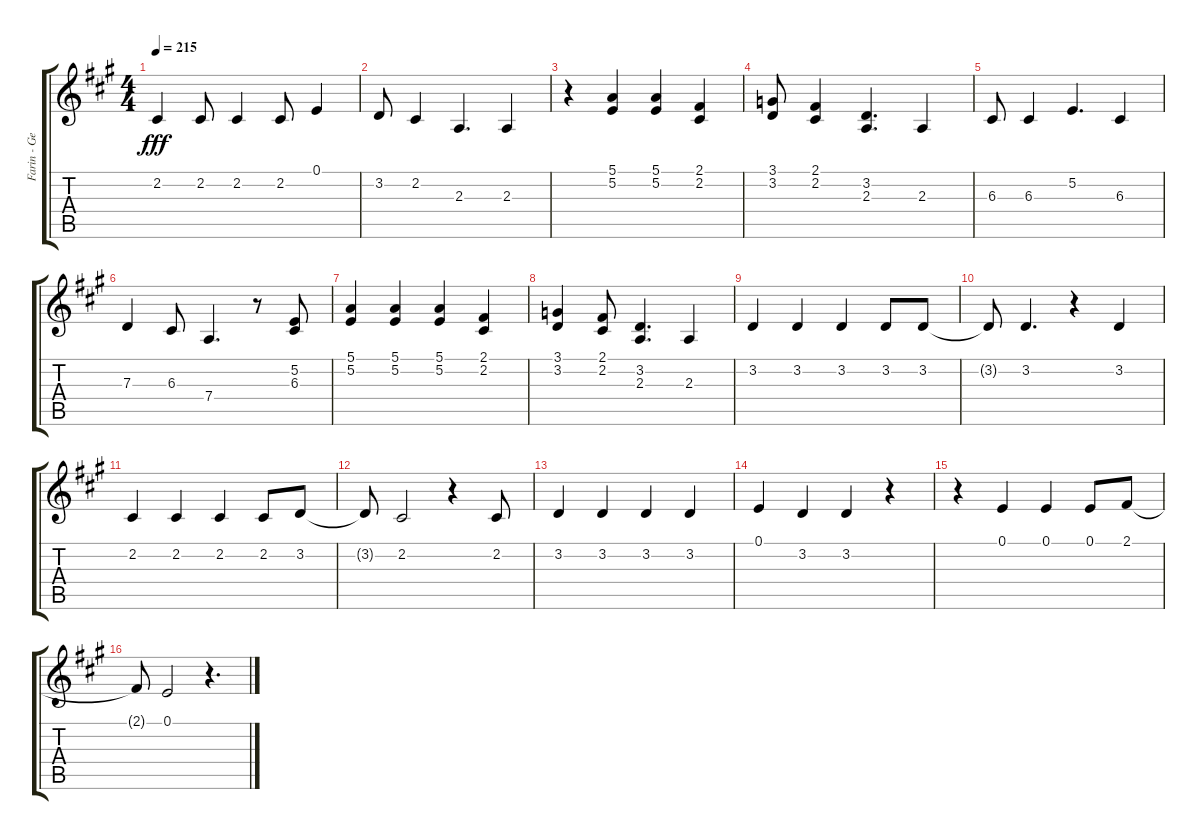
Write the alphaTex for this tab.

\track ("Farin - Gesang" "Farin - Ge") {instrument bassoon}
\staff {score tabs}
\tuning (E4 B3 G3 D3 A2 E2) {hide}
\ts (4 4)
\tempo 215
\clef g2
\ks a
2.2.4{dy fff} 2.2.8 2.2.4 2.2.8 0.1.4 |
3.2.8 2.2.4 2.3.4{d} 2.3.4 |
r.4 (5.1 5.2).4 (5.1 5.2).4 (2.1 2.2).4 |
(3.1 3.2).8 (2.1 2.2).4 (3.2 2.3).4{d} 2.3.4 |
6.3.8 6.3.4 5.2.4{d} 6.3.4 |
7.3.4 6.3.8 7.4.4{d} r.8 (5.2 6.3).8 |
(5.1 5.2).4 (5.1 5.2).4 (5.1 5.2).4 (2.1 2.2).4 |
(3.1 3.2).4 (2.1 2.2).8 (3.2 2.3).4{d} 2.3.4 |
3.2.4 3.2.4 3.2.4 3.2.8 3.2.8 |
3.2{t}.8 3.2.4{d} r.4 3.2.4 |
2.2.4 2.2.4 2.2.4 2.2.8 3.2.8 |
3.2{t}.8 2.2.2 r.4 2.2.8 |
3.2.4 3.2.4 3.2.4 3.2.4 |
0.1.4 3.2.4 3.2.4 r.4 |
r.4 0.1.4 0.1.4 0.1.8 2.1.8 |
2.1{t}.8 0.1.2 r.4{d}
